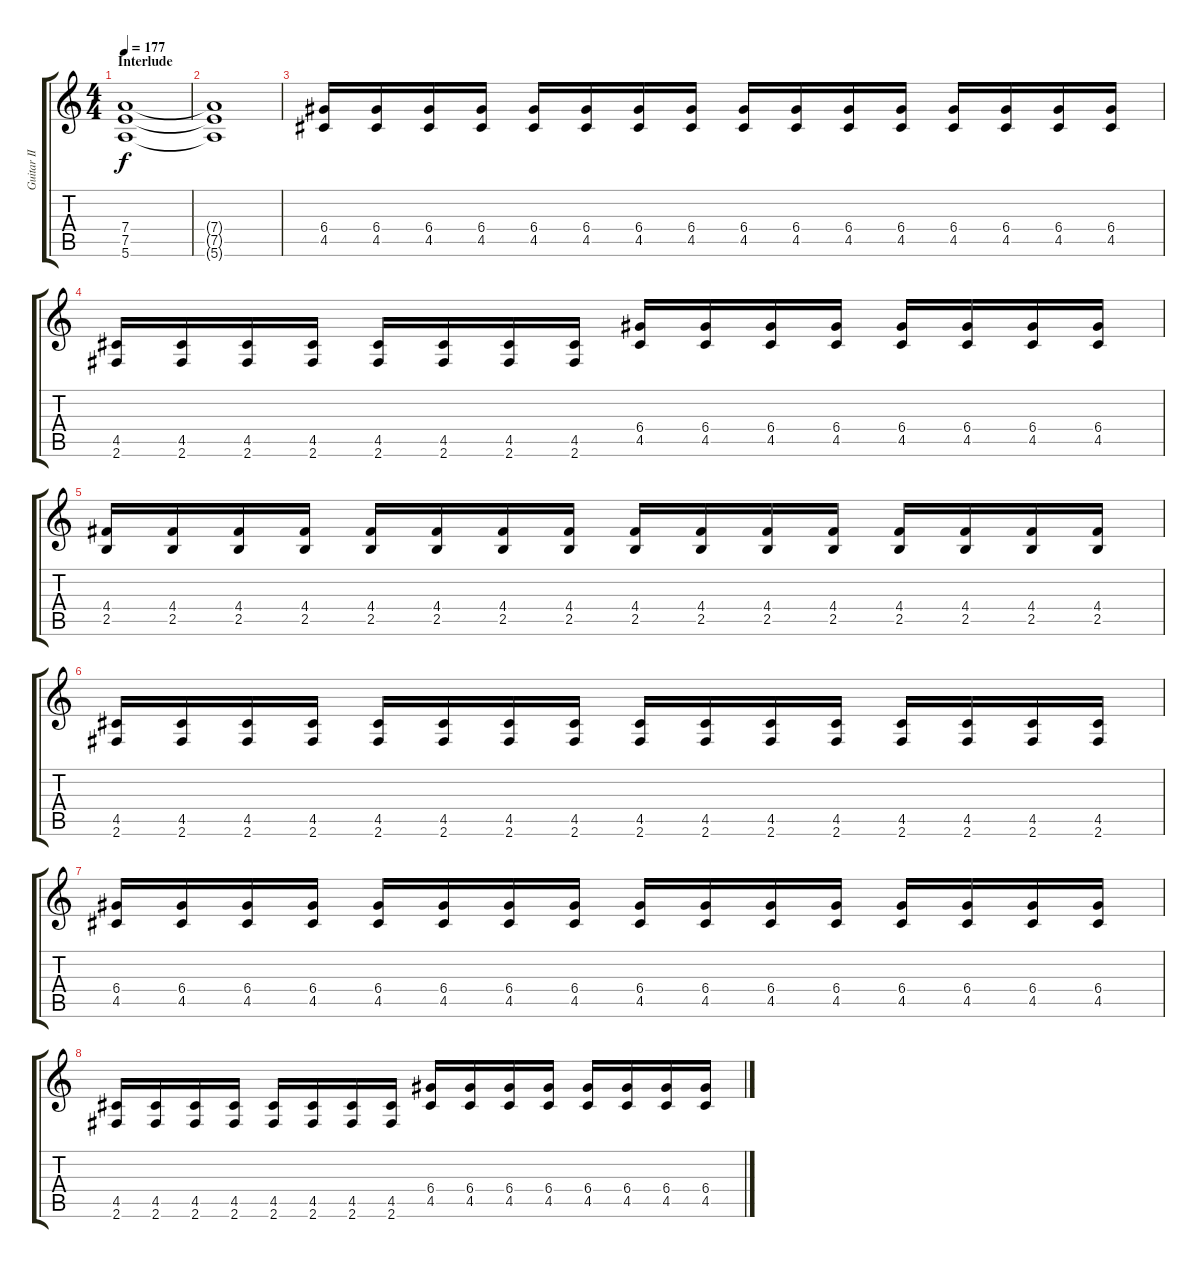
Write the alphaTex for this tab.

\track ("Guitar II" "Guitar II") {instrument distortionguitar}
\staff {score tabs}
\tuning (E4 B3 G3 D3 A2 E2) {hide}
\ts (4 4)
\section ("" "Interlude")
\tempo 177
\clef g2
\ks c
(7.4 7.5 5.6).1{dy f} |
(7.4{t} 7.5{t} 5.6{t}).1 |
(6.4 4.5).16 (6.4 4.5).16 (6.4 4.5).16 (6.4 4.5).16 (6.4 4.5).16 (6.4 4.5).16 (6.4 4.5).16 (6.4 4.5).16 (6.4 4.5).16 (6.4 4.5).16 (6.4 4.5).16 (6.4 4.5).16 (6.4 4.5).16 (6.4 4.5).16 (6.4 4.5).16 (6.4 4.5).16 |
(4.5 2.6).16 (4.5 2.6).16 (4.5 2.6).16 (4.5 2.6).16 (4.5 2.6).16 (4.5 2.6).16 (4.5 2.6).16 (4.5 2.6).16 (6.4 4.5).16 (6.4 4.5).16 (6.4 4.5).16 (6.4 4.5).16 (6.4 4.5).16 (6.4 4.5).16 (6.4 4.5).16 (6.4 4.5).16 |
(4.4 2.5).16 (4.4 2.5).16 (4.4 2.5).16 (4.4 2.5).16 (4.4 2.5).16 (4.4 2.5).16 (4.4 2.5).16 (4.4 2.5).16 (4.4 2.5).16 (4.4 2.5).16 (4.4 2.5).16 (4.4 2.5).16 (4.4 2.5).16 (4.4 2.5).16 (4.4 2.5).16 (4.4 2.5).16 |
(4.5 2.6).16 (4.5 2.6).16 (4.5 2.6).16 (4.5 2.6).16 (4.5 2.6).16 (4.5 2.6).16 (4.5 2.6).16 (4.5 2.6).16 (4.5 2.6).16 (4.5 2.6).16 (4.5 2.6).16 (4.5 2.6).16 (4.5 2.6).16 (4.5 2.6).16 (4.5 2.6).16 (4.5 2.6).16 |
(6.4 4.5).16 (6.4 4.5).16 (6.4 4.5).16 (6.4 4.5).16 (6.4 4.5).16 (6.4 4.5).16 (6.4 4.5).16 (6.4 4.5).16 (6.4 4.5).16 (6.4 4.5).16 (6.4 4.5).16 (6.4 4.5).16 (6.4 4.5).16 (6.4 4.5).16 (6.4 4.5).16 (6.4 4.5).16 |
(4.5 2.6).16 (4.5 2.6).16 (4.5 2.6).16 (4.5 2.6).16 (4.5 2.6).16 (4.5 2.6).16 (4.5 2.6).16 (4.5 2.6).16 (6.4 4.5).16 (6.4 4.5).16 (6.4 4.5).16 (6.4 4.5).16 (6.4 4.5).16 (6.4 4.5).16 (6.4 4.5).16 (6.4 4.5).16
